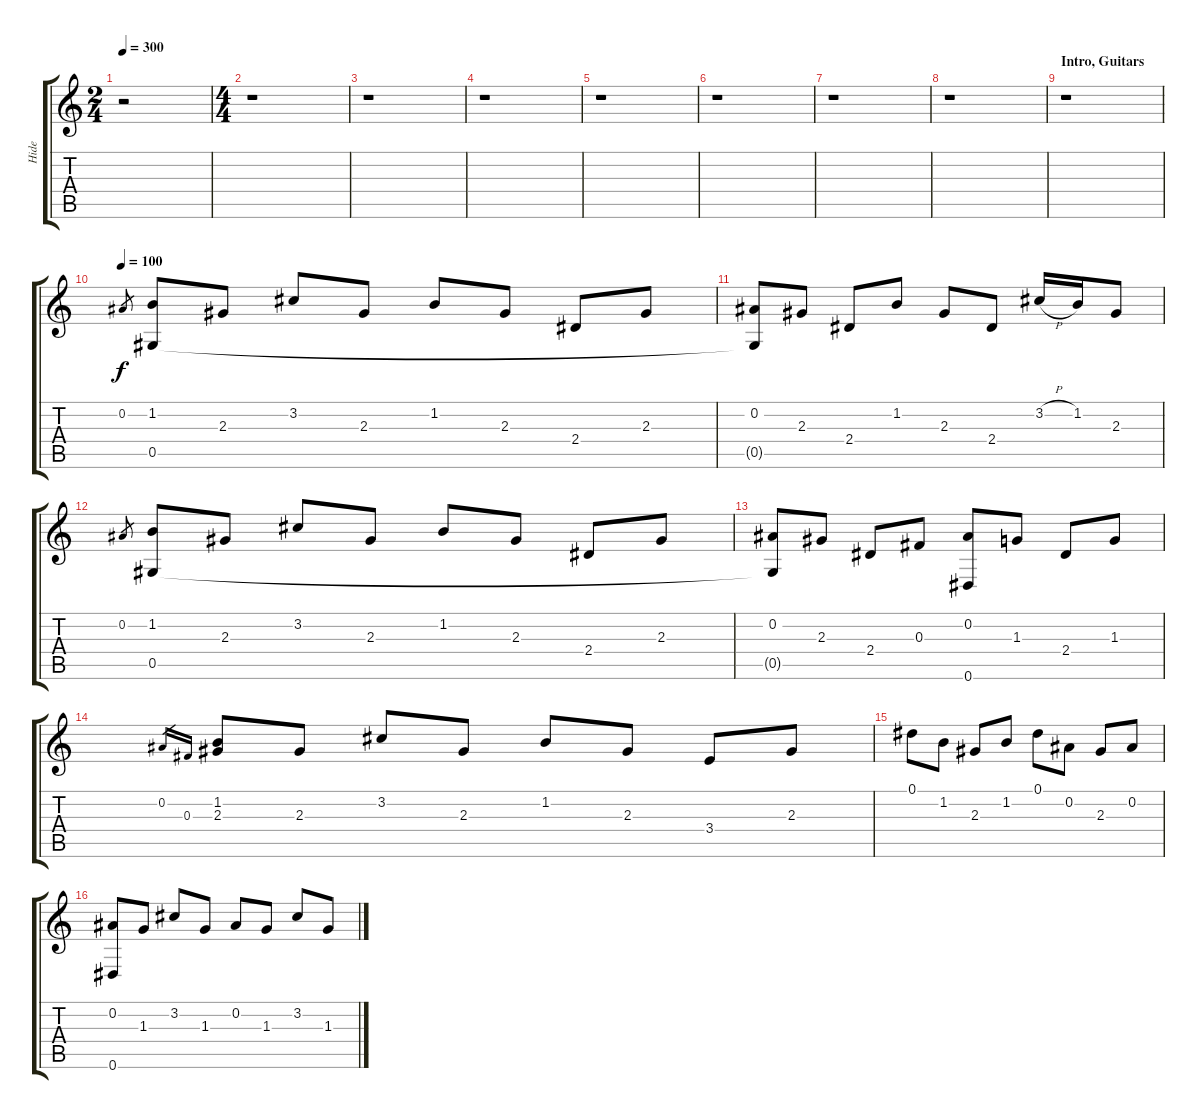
\track ("Hide" "Hide") {instrument overdrivenguitar}
\staff {score tabs}
\tuning (Eb4 Bb3 Gb3 Db3 Ab2 Eb2) {hide}
\ts (2 4)
\tempo 300
\tempo 80
\tempo 300
\clef g2
\ks c
r.2{dy f instrument electricguitarjazz} |
\ts (4 4)
r.1 |
r.1 |
r.1 |
r.1 |
r.1 |
r.1 |
r.1 |
\section ("" "Intro, Guitars")
r.1 |
\tempo 100
0.2.8{gr} (1.2 0.5).8{volume 10 balance 8 instrument electricguitarjazz} 2.3.8 3.2.8 2.3.8 1.2.8 2.3.8 2.4.8 2.3.8 |
(0.2 0.5{t}).8 2.3.8 2.4.8 1.2.8 2.3.8 2.4.8 3.2{h}.16 1.2.16 2.3.8 |
0.2.8{gr} (1.2 0.5).8 2.3.8 3.2.8 2.3.8 1.2.8 2.3.8 2.4.8 2.3.8 |
(0.2 0.5{t}).8 2.3.8 2.4.8 0.3.8 (0.2 0.6).8 1.3.8 2.4.8 1.3.8 |
0.2.16{gr} 0.3.16{gr} (1.2 2.3).8 2.3.8 3.2.8 2.3.8 1.2.8 2.3.8 3.4.8 2.3.8 |
0.1.8 1.2.8 2.3.8 1.2.8 0.1.8 0.2.8 2.3.8 0.2.8 |
(0.2 0.6).8 1.3.8 3.2.8 1.3.8 0.2.8 1.3.8 3.2.8 1.3.8
